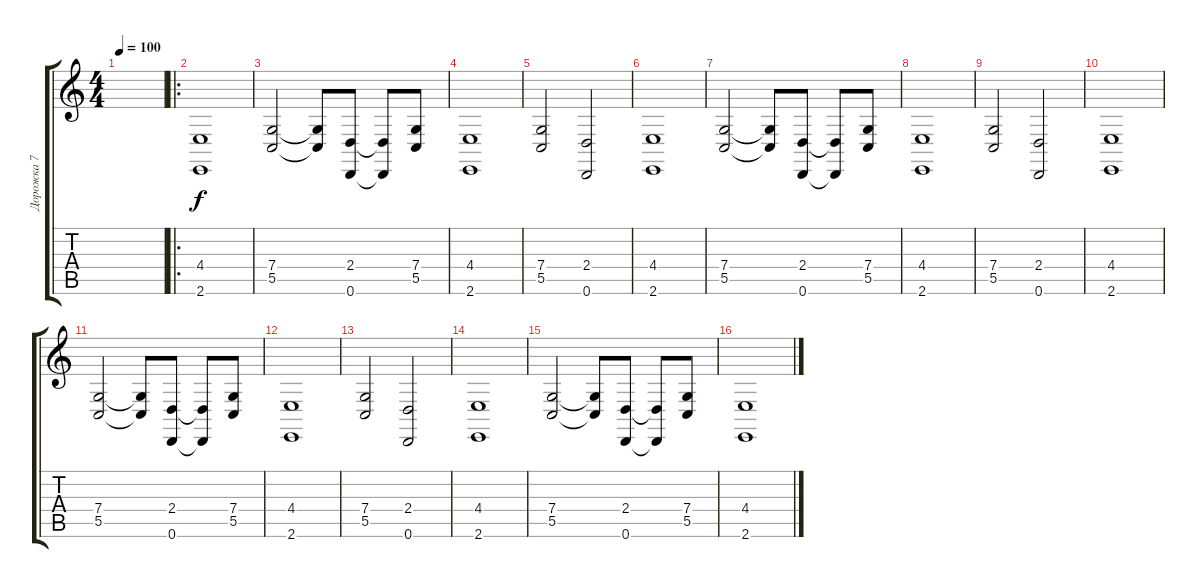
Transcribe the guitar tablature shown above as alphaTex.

\track ("Дорожка 7" "Дорожка 7") {instrument rockorgan}
\staff {score tabs}
\tuning (D4 A3 F3 C3 G2 D2) {hide}
\ts (4 4)
\tempo 100
\clef g2
\ks c
|
\ro
(4.4 2.6).1 |
(7.4 5.5).2 (7.4{t} 5.5{t}).8 (2.4 0.6).8 (2.4{t} 0.6{t}).8 (7.4 5.5).8 |
(4.4 2.6).1 |
(7.4 5.5).2 (2.4 0.6).2 |
(4.4 2.6).1 |
(7.4 5.5).2 (7.4{t} 5.5{t}).8 (2.4 0.6).8 (2.4{t} 0.6{t}).8 (7.4 5.5).8 |
(4.4 2.6).1 |
(7.4 5.5).2 (2.4 0.6).2 |
(4.4 2.6).1 |
(7.4 5.5).2 (7.4{t} 5.5{t}).8 (2.4 0.6).8 (2.4{t} 0.6{t}).8 (7.4 5.5).8 |
(4.4 2.6).1 |
(7.4 5.5).2 (2.4 0.6).2 |
(4.4 2.6).1 |
(7.4 5.5).2 (7.4{t} 5.5{t}).8 (2.4 0.6).8 (2.4{t} 0.6{t}).8 (7.4 5.5).8 |
(4.4 2.6).1
